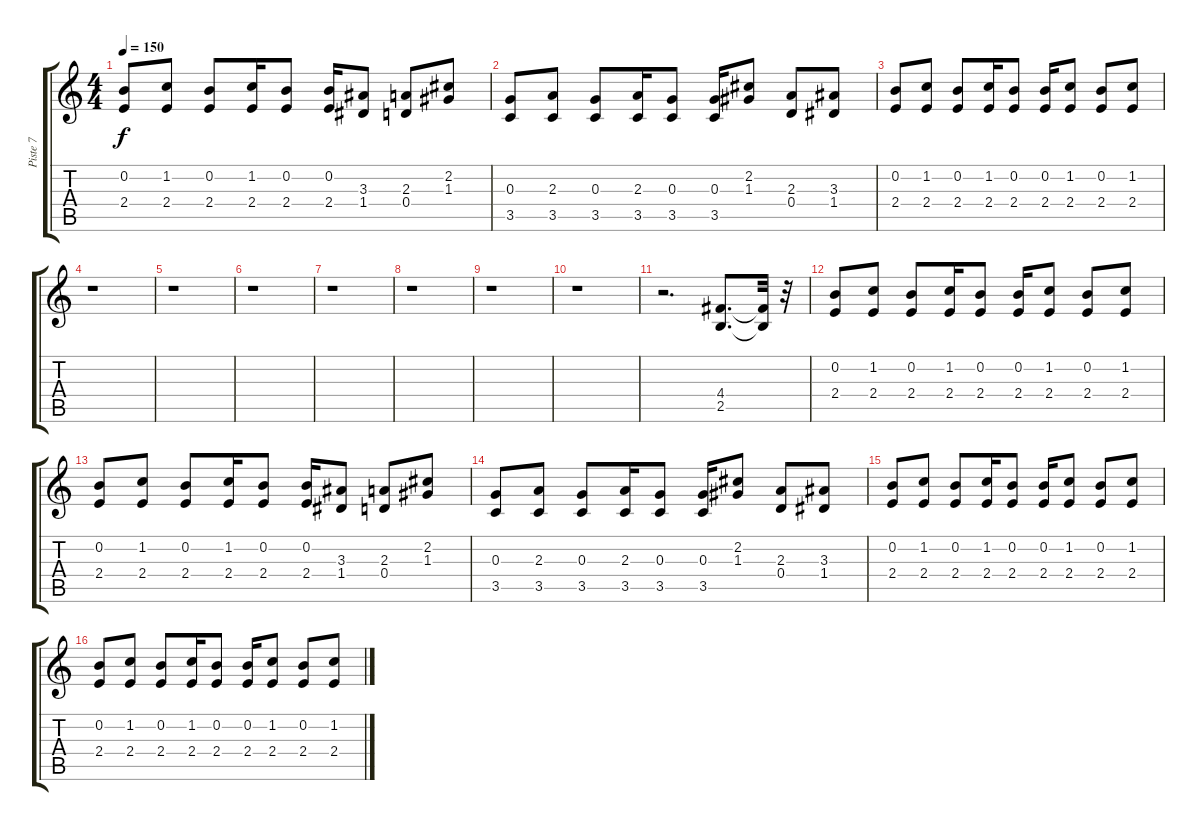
\track ("Piste 7" "Piste 7") {instrument overdrivenguitar}
\staff {score tabs}
\tuning (E4 B3 G3 D3 A2 E2) {hide}
\ts (4 4)
\tempo 150
\clef g2
\ks c
(0.2 2.4).8{dy f} (1.2 2.4).8 (0.2 2.4).8 (1.2 2.4).16 (0.2 2.4).8 (0.2 2.4).16 (3.3 1.4).8 (2.3 0.4).8 (2.2 1.3).8 |
(0.3 3.5).8 (2.3 3.5).8 (0.3 3.5).8 (2.3 3.5).16 (0.3 3.5).8 (0.3 3.5).16 (2.2 1.3).8 (2.3 0.4).8 (3.3 1.4).8 |
(0.2 2.4).8 (1.2 2.4).8 (0.2 2.4).8 (1.2 2.4).16 (0.2 2.4).8 (0.2 2.4).16 (1.2 2.4).8 (0.2 2.4).8 (1.2 2.4).8 |
r.1 |
r.1 |
r.1 |
r.1 |
r.1 |
r.1 |
r.1 |
r.2{d} (4.4 2.5).8{d} (4.4{t} 2.5{t}).32 r.32 |
(0.2 2.4).8 (1.2 2.4).8 (0.2 2.4).8 (1.2 2.4).16 (0.2 2.4).8 (0.2 2.4).16 (1.2 2.4).8 (0.2 2.4).8 (1.2 2.4).8 |
(0.2 2.4).8 (1.2 2.4).8 (0.2 2.4).8 (1.2 2.4).16 (0.2 2.4).8 (0.2 2.4).16 (3.3 1.4).8 (2.3 0.4).8 (2.2 1.3).8 |
(0.3 3.5).8 (2.3 3.5).8 (0.3 3.5).8 (2.3 3.5).16 (0.3 3.5).8 (0.3 3.5).16 (2.2 1.3).8 (2.3 0.4).8 (3.3 1.4).8 |
(0.2 2.4).8 (1.2 2.4).8 (0.2 2.4).8 (1.2 2.4).16 (0.2 2.4).8 (0.2 2.4).16 (1.2 2.4).8 (0.2 2.4).8 (1.2 2.4).8 |
(0.2 2.4).8 (1.2 2.4).8 (0.2 2.4).8 (1.2 2.4).16 (0.2 2.4).8 (0.2 2.4).16 (1.2 2.4).8 (0.2 2.4).8 (1.2 2.4).8
